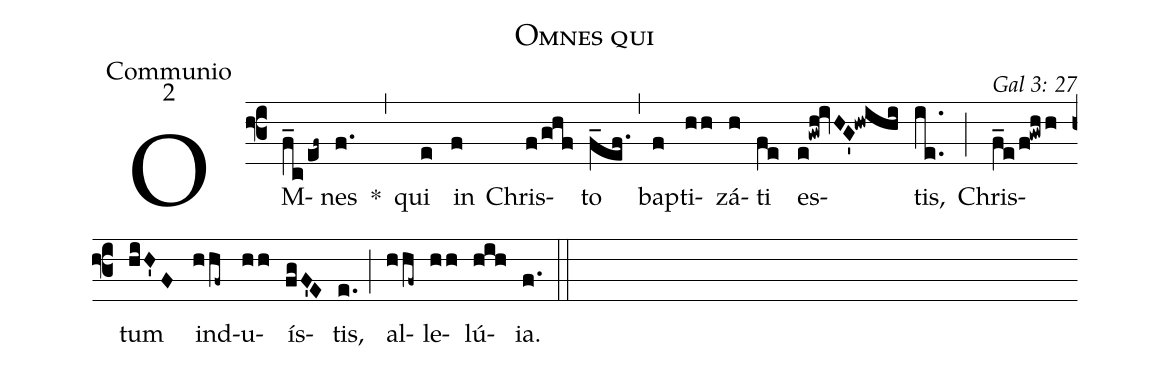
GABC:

name: Omnes qui;
office-part: Communio;
mode: 2;
commentary: Gal 3: 27;
%%
(f3) OM(f_c/ef~)nes(f.) *(,) qui(e) in(f) Chris(f/ghf)to(f_ef.) (,) bap(f)ti(hh)zá(h)ti(fe) es(e!gwh!ivHG'!hwihi)tis,(ie..) (;) Chris(f_e/f!gwhh)tum(hiH'F) ind(hhf~)u(hh)ís(fgF'E)tis,(e.) (;) al(hhf~)le(hh)lú(hih)ia.(f.) (::)
